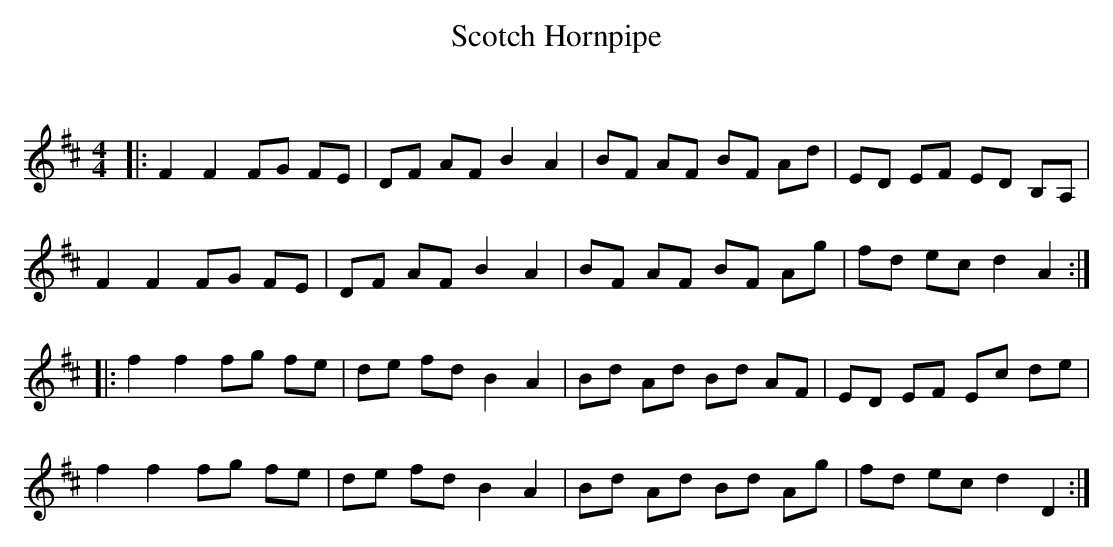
X:1
T: Scotch Hornpipe
C:
Q: 232
K:D
M:4/4
L:1/8
|:F2 F2 FG FE|DF AF B2 A2|BF AF BF Ad|ED EF ED B,A,|
F2 F2 FG FE|DF AF B2 A2|BF AF BF Ag|fd ec d2 A2:|
|:f2 f2 fg fe|de fd B2 A2|Bd Ad Bd AF|ED EF Ec de|
f2 f2 fg fe|de fd B2 A2|Bd Ad Bd Ag|fd ec d2 D2:|
